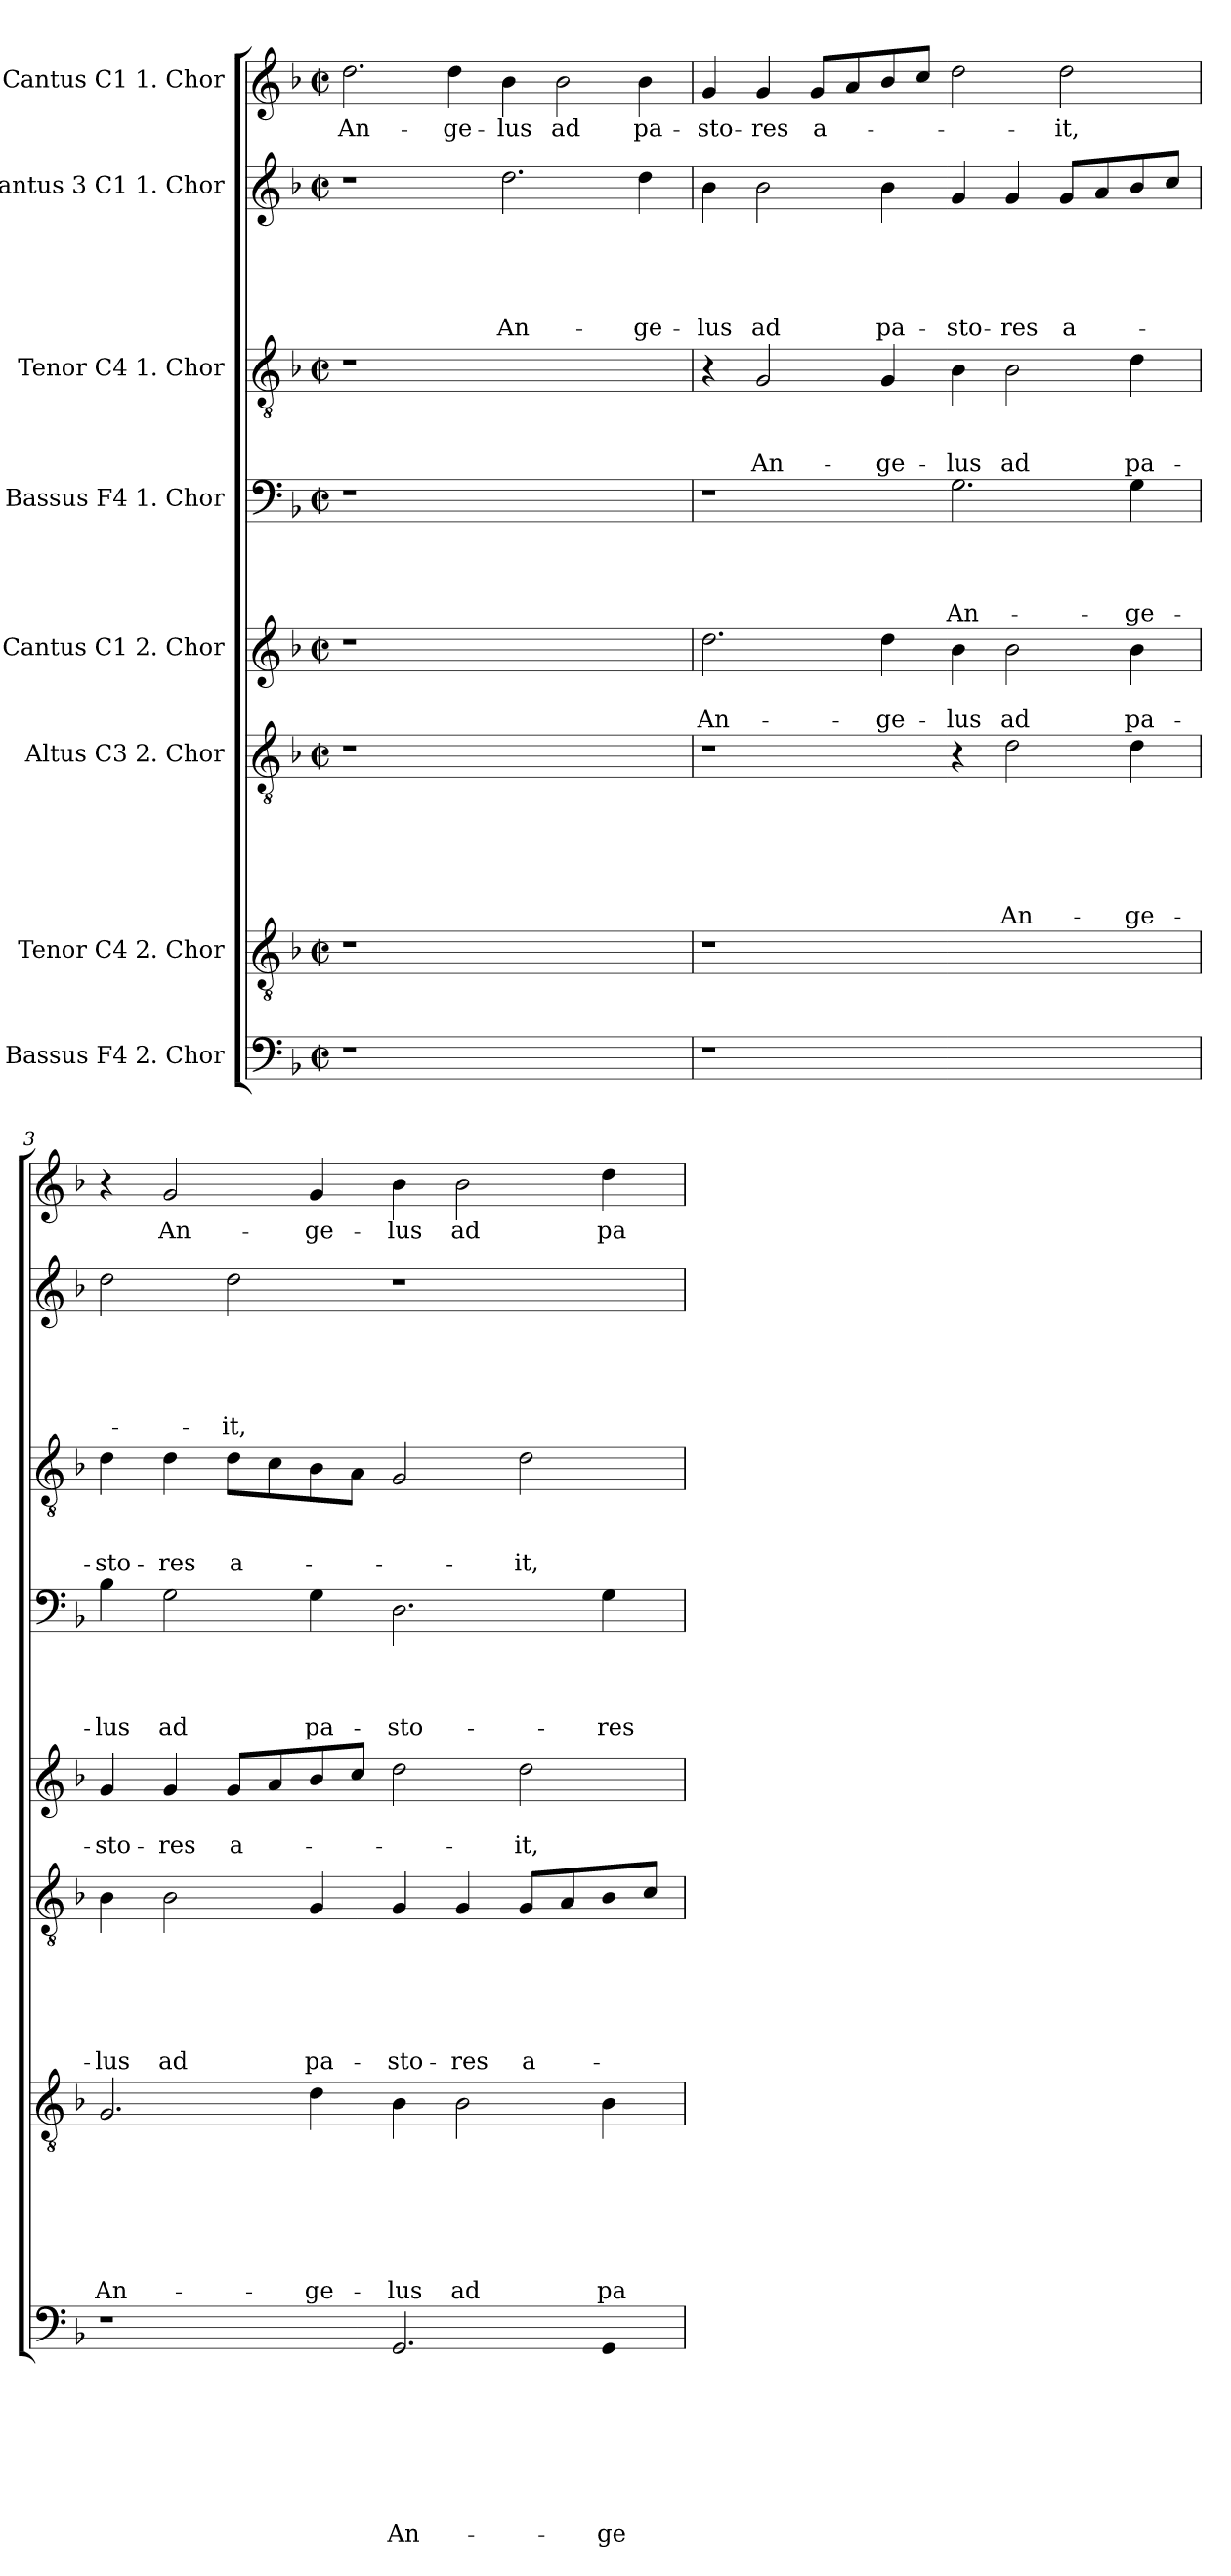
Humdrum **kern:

**kern	**text	**text	**text	**text	**text	**text	**text	**text	**kern	**text	**text	**text	**text	**text	**text	**text	**kern	**text	**text	**text	**text	**text	**text	**kern	**text	**text	**kern	**text	**text	**text	**text	**kern	**text	**text	**text	**kern	**text	**text	**text	**text	**text	**kern	**text
*part8	*part8	*part8	*part8	*part8	*part8	*part8	*part8	*part8	*part7	*part7	*part7	*part7	*part7	*part7	*part7	*part7	*part6	*part6	*part6	*part6	*part6	*part6	*part6	*part5	*part5	*part5	*part4	*part4	*part4	*part4	*part4	*part3	*part3	*part3	*part3	*part2	*part2	*part2	*part2	*part2	*part2	*part1	*part1
*staff8	*staff8	*staff8	*staff8	*staff8	*staff8	*staff8	*staff8	*staff8	*staff7	*staff7	*staff7	*staff7	*staff7	*staff7	*staff7	*staff7	*staff6	*staff6	*staff6	*staff6	*staff6	*staff6	*staff6	*staff5	*staff5	*staff5	*staff4	*staff4	*staff4	*staff4	*staff4	*staff3	*staff3	*staff3	*staff3	*staff2	*staff2	*staff2	*staff2	*staff2	*staff2	*staff1	*staff1
*I"Bassus  F4 2. Chor	*	*	*	*	*	*	*	*	*I"Tenor  C4 2. Chor	*	*	*	*	*	*	*	*I"Altus  C3 2. Chor	*	*	*	*	*	*	*I"Cantus   C1 2. Chor	*	*	*I"Bassus  F4 1. Chor	*	*	*	*	*I"Tenor  C4 1. Chor	*	*	*	*I"Cantus 3 C1 1. Chor	*	*	*	*	*	*I"Cantus  C1 1. Chor	*
*clefF4	*	*	*	*	*	*	*	*	*clefGv2	*	*	*	*	*	*	*	*clefGv2	*	*	*	*	*	*	*clefG2	*	*	*clefF4	*	*	*	*	*clefGv2	*	*	*	*clefG2	*	*	*	*	*	*clefG2	*
*k[b-]	*	*	*	*	*	*	*	*	*k[b-]	*	*	*	*	*	*	*	*k[b-]	*	*	*	*	*	*	*k[b-]	*	*	*k[b-]	*	*	*	*	*k[b-]	*	*	*	*k[b-]	*	*	*	*	*	*k[b-]	*
*F:	*	*	*	*	*	*	*	*	*F:	*	*	*	*	*	*	*	*F:	*	*	*	*	*	*	*F:	*	*	*F:	*	*	*	*	*F:	*	*	*	*F:	*	*	*	*	*	*F:	*
*M2/2	*	*	*	*	*	*	*	*	*M2/2	*	*	*	*	*	*	*	*M2/2	*	*	*	*	*	*	*M2/2	*	*	*M2/2	*	*	*	*	*M2/2	*	*	*	*M2/2	*	*	*	*	*	*M2/2	*
*met(c|)	*	*	*	*	*	*	*	*	*met(c|)	*	*	*	*	*	*	*	*met(c|)	*	*	*	*	*	*	*met(c|)	*	*	*met(c|)	*	*	*	*	*met(c|)	*	*	*	*met(c|)	*	*	*	*	*	*met(c|)	*
=1	=1	=1	=1	=1	=1	=1	=1	=1	=1	=1	=1	=1	=1	=1	=1	=1	=1	=1	=1	=1	=1	=1	=1	=1	=1	=1	=1	=1	=1	=1	=1	=1	=1	=1	=1	=1	=1	=1	=1	=1	=1	=1	=1
1r	.	.	.	.	.	.	.	.	1r	.	.	.	.	.	.	.	1r	.	.	.	.	.	.	1r	.	.	1r	.	.	.	.	1r	.	.	.	1r	.	.	.	.	.	2.dd\	An-
.	.	.	.	.	.	.	.	.	.	.	.	.	.	.	.	.	.	.	.	.	.	.	.	.	.	.	.	.	.	.	.	.	.	.	.	.	.	.	.	.	.	4dd\	-ge-
1ryy	.	.	.	.	.	.	.	.	1ryy	.	.	.	.	.	.	.	1ryy	.	.	.	.	.	.	1ryy	.	.	1ryy	.	.	.	.	1ryy	.	.	.	2.dd\	.	.	.	.	An-	4b-\	-lus
.	.	.	.	.	.	.	.	.	.	.	.	.	.	.	.	.	.	.	.	.	.	.	.	.	.	.	.	.	.	.	.	.	.	.	.	.	.	.	.	.	.	2b-\	ad
.	.	.	.	.	.	.	.	.	.	.	.	.	.	.	.	.	.	.	.	.	.	.	.	.	.	.	.	.	.	.	.	.	.	.	.	4dd\	.	.	.	.	-ge-	4b-\	pa-
=2	=2	=2	=2	=2	=2	=2	=2	=2	=2	=2	=2	=2	=2	=2	=2	=2	=2	=2	=2	=2	=2	=2	=2	=2	=2	=2	=2	=2	=2	=2	=2	=2	=2	=2	=2	=2	=2	=2	=2	=2	=2	=2	=2
1r	.	.	.	.	.	.	.	.	1r	.	.	.	.	.	.	.	1r	.	.	.	.	.	.	2.dd\	.	An-	1r	.	.	.	.	4r	.	.	.	4b-\	.	.	.	.	-lus	4g/	-sto-
.	.	.	.	.	.	.	.	.	.	.	.	.	.	.	.	.	.	.	.	.	.	.	.	.	.	.	.	.	.	.	.	2G/	.	.	An-	2b-\	.	.	.	.	ad	4g/	-res
.	.	.	.	.	.	.	.	.	.	.	.	.	.	.	.	.	.	.	.	.	.	.	.	.	.	.	.	.	.	.	.	.	.	.	.	.	.	.	.	.	.	8g/L	a-
.	.	.	.	.	.	.	.	.	.	.	.	.	.	.	.	.	.	.	.	.	.	.	.	.	.	.	.	.	.	.	.	.	.	.	.	.	.	.	.	.	.	8a/	.
.	.	.	.	.	.	.	.	.	.	.	.	.	.	.	.	.	.	.	.	.	.	.	.	4dd\	.	-ge-	.	.	.	.	.	4G/	.	.	-ge-	4b-\	.	.	.	.	pa-	8b-/	.
.	.	.	.	.	.	.	.	.	.	.	.	.	.	.	.	.	.	.	.	.	.	.	.	.	.	.	.	.	.	.	.	.	.	.	.	.	.	.	.	.	.	8cc/J	.
1ryy	.	.	.	.	.	.	.	.	1ryy	.	.	.	.	.	.	.	4r	.	.	.	.	.	.	4b-\	.	-lus	2.G\	.	.	.	An-	4B-\	.	.	-lus	4g/	.	.	.	.	-sto-	2dd\	.
.	.	.	.	.	.	.	.	.	.	.	.	.	.	.	.	.	2d\	.	.	.	.	.	An-	2b-\	.	ad	.	.	.	.	.	2B-\	.	.	ad	4g/	.	.	.	.	-res	.	.
.	.	.	.	.	.	.	.	.	.	.	.	.	.	.	.	.	.	.	.	.	.	.	.	.	.	.	.	.	.	.	.	.	.	.	.	8g/L	.	.	.	.	a-	2dd\	-it,
.	.	.	.	.	.	.	.	.	.	.	.	.	.	.	.	.	.	.	.	.	.	.	.	.	.	.	.	.	.	.	.	.	.	.	.	8a/	.	.	.	.	.	.	.
.	.	.	.	.	.	.	.	.	.	.	.	.	.	.	.	.	4d\	.	.	.	.	.	-ge-	4b-\	.	pa-	4G\	.	.	.	-ge-	4d\	.	.	pa-	8b-/	.	.	.	.	.	.	.
.	.	.	.	.	.	.	.	.	.	.	.	.	.	.	.	.	.	.	.	.	.	.	.	.	.	.	.	.	.	.	.	.	.	.	.	8cc/J	.	.	.	.	.	.	.
=3	=3	=3	=3	=3	=3	=3	=3	=3	=3	=3	=3	=3	=3	=3	=3	=3	=3	=3	=3	=3	=3	=3	=3	=3	=3	=3	=3	=3	=3	=3	=3	=3	=3	=3	=3	=3	=3	=3	=3	=3	=3	=3	=3
1r	.	.	.	.	.	.	.	.	2.G/	.	.	.	.	.	.	An-	4B-\	.	.	.	.	.	-lus	4g/	.	-sto-	4B-\	.	.	.	-lus	4d\	.	.	-sto-	2dd\	.	.	.	.	.	4r	.
.	.	.	.	.	.	.	.	.	.	.	.	.	.	.	.	.	2B-\	.	.	.	.	.	ad	4g/	.	-res	2G\	.	.	.	ad	4d\	.	.	-res	.	.	.	.	.	.	2g/	An-
.	.	.	.	.	.	.	.	.	.	.	.	.	.	.	.	.	.	.	.	.	.	.	.	8g/L	.	a-	.	.	.	.	.	8d\L	.	.	a-	2dd\	.	.	.	.	-it,	.	.
.	.	.	.	.	.	.	.	.	.	.	.	.	.	.	.	.	.	.	.	.	.	.	.	8a/	.	.	.	.	.	.	.	8c\	.	.	.	.	.	.	.	.	.	.	.
.	.	.	.	.	.	.	.	.	4d\	.	.	.	.	.	.	-ge-	4G/	.	.	.	.	.	pa-	8b-/	.	.	4G\	.	.	.	pa-	8B-\	.	.	.	.	.	.	.	.	.	4g/	-ge-
.	.	.	.	.	.	.	.	.	.	.	.	.	.	.	.	.	.	.	.	.	.	.	.	8cc/J	.	.	.	.	.	.	.	8A\J	.	.	.	.	.	.	.	.	.	.	.
2.GG/	.	.	.	.	.	.	.	An-	4B-\	.	.	.	.	.	.	-lus	4G/	.	.	.	.	.	-sto-	2dd\	.	.	2.D\	.	.	.	-sto-	2G/	.	.	.	1r	.	.	.	.	.	4b-\	-lus
.	.	.	.	.	.	.	.	.	2B-\	.	.	.	.	.	.	ad	4G/	.	.	.	.	.	-res	.	.	.	.	.	.	.	.	.	.	.	.	.	.	.	.	.	.	2b-\	ad
.	.	.	.	.	.	.	.	.	.	.	.	.	.	.	.	.	8G/L	.	.	.	.	.	a-	2dd\	.	-it,	.	.	.	.	.	2d\	.	.	-it,	.	.	.	.	.	.	.	.
.	.	.	.	.	.	.	.	.	.	.	.	.	.	.	.	.	8A/	.	.	.	.	.	.	.	.	.	.	.	.	.	.	.	.	.	.	.	.	.	.	.	.	.	.
4GG/	.	.	.	.	.	.	.	-ge-	4B-\	.	.	.	.	.	.	pa-	8B-/	.	.	.	.	.	.	.	.	.	4G\	.	.	.	-res	.	.	.	.	.	.	.	.	.	.	4dd\	pa-
.	.	.	.	.	.	.	.	.	.	.	.	.	.	.	.	.	8c/J	.	.	.	.	.	.	.	.	.	.	.	.	.	.	.	.	.	.	.	.	.	.	.	.	.	.
=	=	=	=	=	=	=	=	=	=	=	=	=	=	=	=	=	=	=	=	=	=	=	=	=	=	=	=	=	=	=	=	=	=	=	=	=	=	=	=	=	=	=	=
*-	*-	*-	*-	*-	*-	*-	*-	*-	*-	*-	*-	*-	*-	*-	*-	*-	*-	*-	*-	*-	*-	*-	*-	*-	*-	*-	*-	*-	*-	*-	*-	*-	*-	*-	*-	*-	*-	*-	*-	*-	*-	*-	*-
